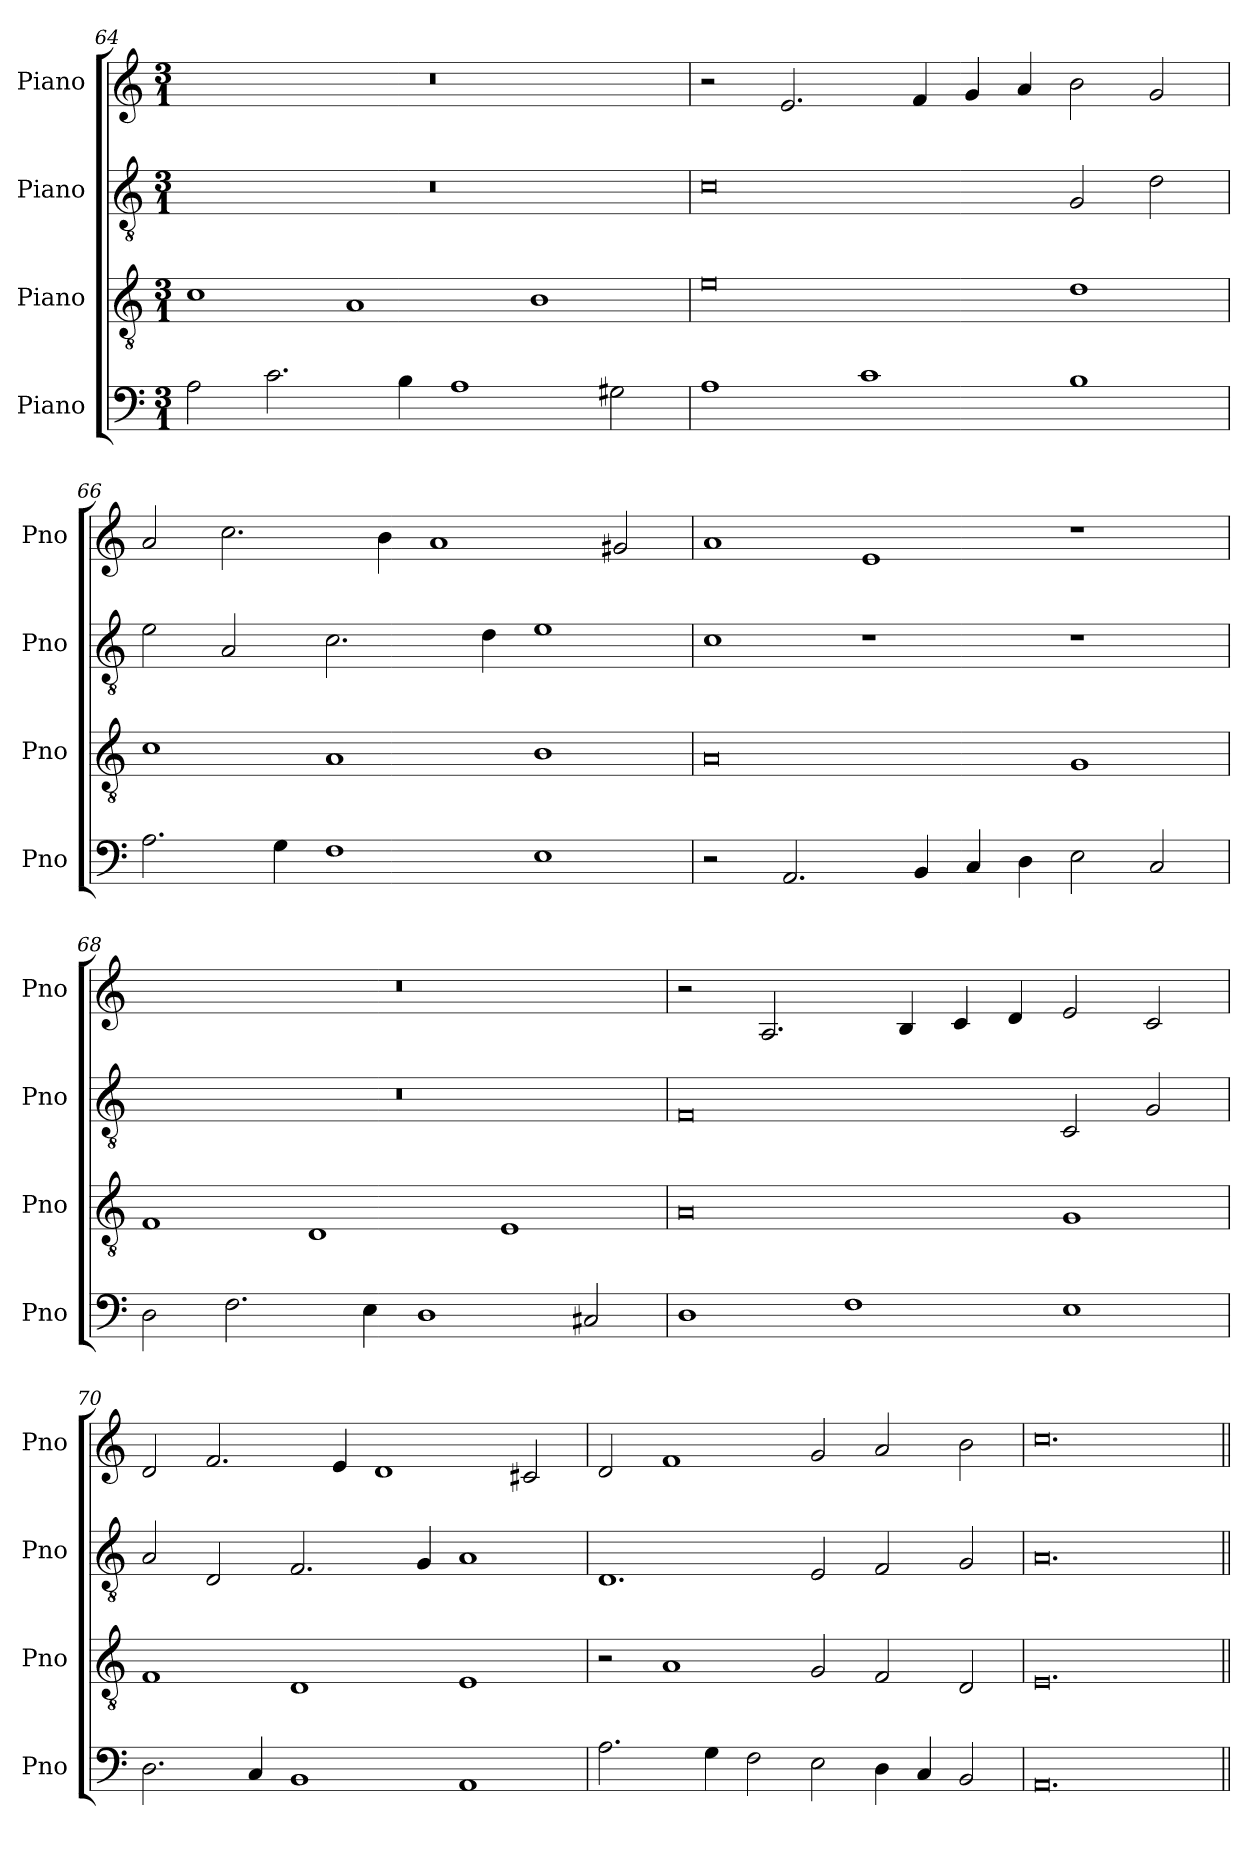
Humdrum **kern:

**kern	**kern	**kern	**kern
*part4	*part3	*part2	*part1
*staff4	*staff3	*staff2	*staff1
*I"Piano	*I"Piano	*I"Piano	*I"Piano
*I'Pno	*I'Pno	*I'Pno	*I'Pno
*clefF4	*clefGv2	*clefGv2	*clefG2
*k[]	*k[]	*k[]	*k[]
*M3/1	*M3/1	*M3/1	*M3/1
=64	=64	=64	=64
2A\	1c	0.r	0.r
2.c\	.	.	.
.	1A	.	.
4B\	.	.	.
1A	.	.	.
.	1B	.	.
2G#X\	.	.	.
!!LO:LB:g=z
=65	=65	=65	=65
1A	0e	0c	2r
.	.	.	2.e/
1c	.	.	.
.	.	.	4f/
.	.	.	4g/
.	.	.	4a/
1B	1d	2G/	2b\
.	.	2d\	2g/
=66	=66	=66	=66
2.A\	1c	2e\	2a/
.	.	2A/	2.cc\
4G\	.	.	.
1F	1A	2.c\	.
.	.	.	4b\
.	.	.	1a
.	.	4d\	.
1E	1B	1e	.
.	.	.	2g#X/
!!LO:PB:g=z
=67	=67	=67	=67
2r	0A	1c	1a
2.AA/	.	.	.
.	.	1r	1e
4BB/	.	.	.
4C/	.	.	.
4D\	.	.	.
2E\	1G	1r	1r
2C/	.	.	.
=68	=68	=68	=68
2D\	1F	0.r	0.r
2.F\	.	.	.
.	1D	.	.
4E\	.	.	.
1D	.	.	.
.	1E	.	.
2C#X/	.	.	.
!!LO:LB:g=z
=69	=69	=69	=69
1D	0A	0F	2r
.	.	.	2.A/
1F	.	.	.
.	.	.	4B/
.	.	.	4c/
.	.	.	4d/
1E	1G	2C/	2e/
.	.	2G/	2c/
=70	=70	=70	=70
2.D\	1F	2A/	2d/
.	.	2D/	2.f/
4C/	.	.	.
1BB	1D	2.F/	.
.	.	.	4e/
.	.	.	1d
.	.	4G/	.
1AA	1E	1A	.
.	.	.	2c#X/
!!LO:LB:g=z
=71	=71	=71	=71
2.A\	2r	1.D	2d/
.	1A	.	1f
4G\	.	.	.
2F\	.	.	.
2E\	2G/	2E/	2g/
4D\	2F/	2F/	2a/
4C/	.	.	.
2BB/	2D/	2G/	2b\
=72	=72	=72	=72
0.AA	0.E	0.A	0.cc
=||	=||	=||	=||
*-	*-	*-	*-
